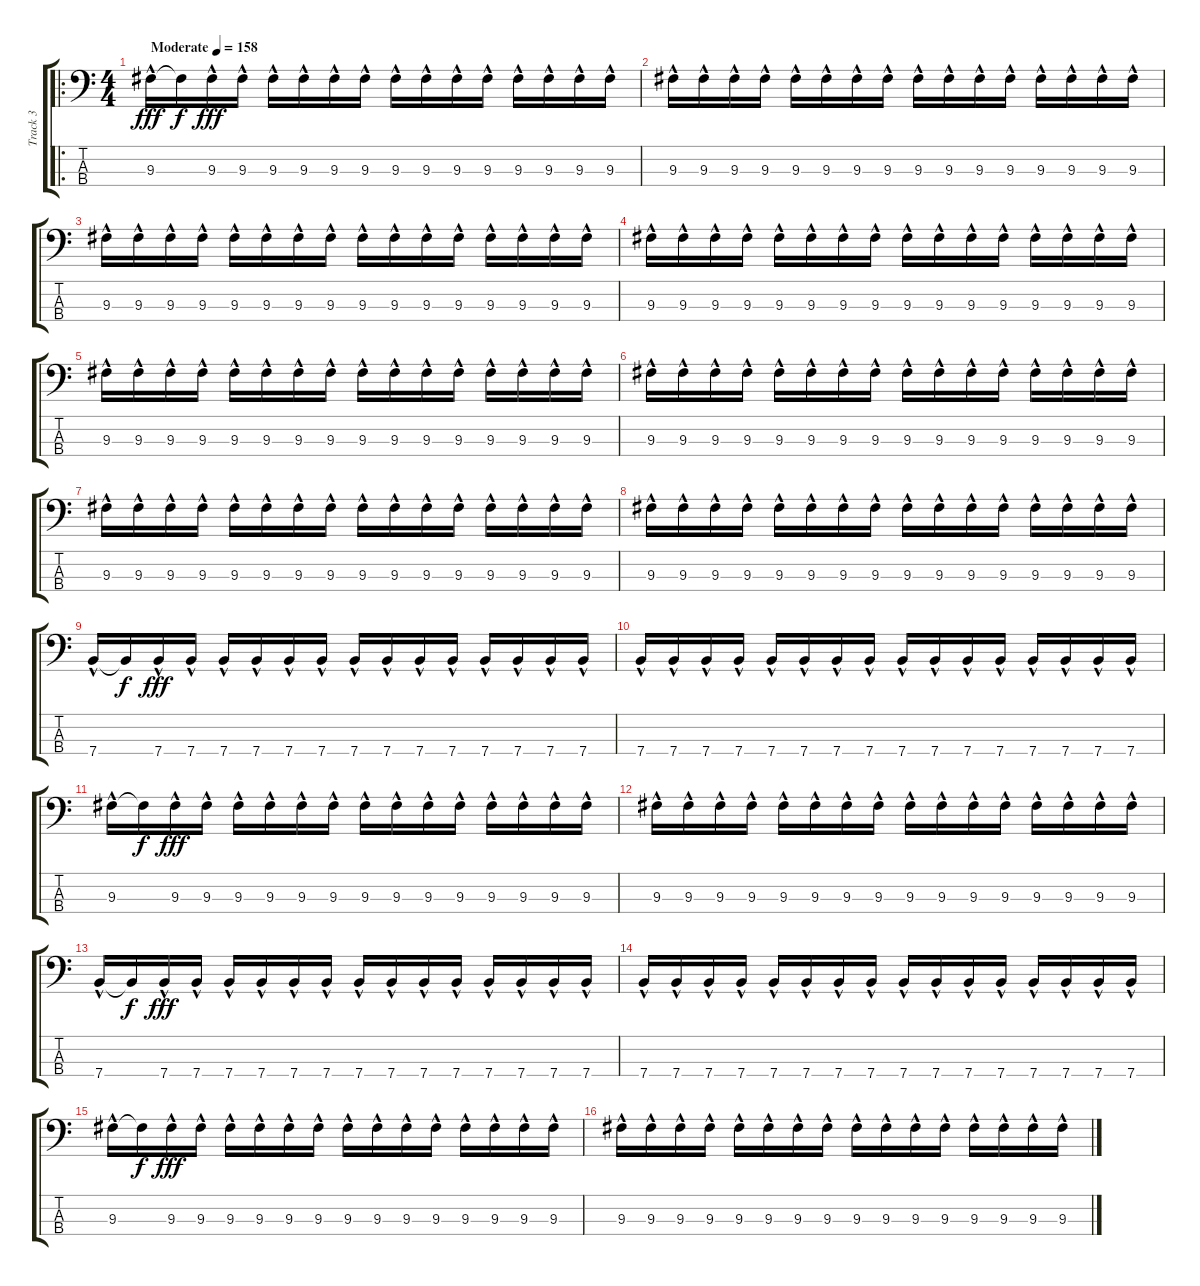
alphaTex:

\track ("Track 3" "Track 3") {instrument electricbasspick}
\staff {score tabs}
\tuning (G2 D2 A1 E1) {hide}
\ro
\ts (4 4)
\tempo (158 "Moderate")
\clef f4
\ks c
9.3{hac}.16{dy fff instrument electricbasspick} 9.3{t}.16{dy f} 9.3{hac}.16{dy fff} 9.3{hac}.16 9.3{hac}.16 9.3{hac}.16 9.3{hac}.16 9.3{hac}.16 9.3{hac}.16 9.3{hac}.16 9.3{hac}.16 9.3{hac}.16 9.3{hac}.16 9.3{hac}.16 9.3{hac}.16 9.3{hac}.16 |
9.3{hac}.16 9.3{hac}.16 9.3{hac}.16 9.3{hac}.16 9.3{hac}.16 9.3{hac}.16 9.3{hac}.16 9.3{hac}.16 9.3{hac}.16 9.3{hac}.16 9.3{hac}.16 9.3{hac}.16 9.3{hac}.16 9.3{hac}.16 9.3{hac}.16 9.3{hac}.16 |
9.3{hac}.16 9.3{hac}.16 9.3{hac}.16 9.3{hac}.16 9.3{hac}.16 9.3{hac}.16 9.3{hac}.16 9.3{hac}.16 9.3{hac}.16 9.3{hac}.16 9.3{hac}.16 9.3{hac}.16 9.3{hac}.16 9.3{hac}.16 9.3{hac}.16 9.3{hac}.16 |
9.3{hac}.16 9.3{hac}.16 9.3{hac}.16 9.3{hac}.16 9.3{hac}.16 9.3{hac}.16 9.3{hac}.16 9.3{hac}.16 9.3{hac}.16 9.3{hac}.16 9.3{hac}.16 9.3{hac}.16 9.3{hac}.16 9.3{hac}.16 9.3{hac}.16 9.3{hac}.16 |
9.3{hac}.16 9.3{hac}.16 9.3{hac}.16 9.3{hac}.16 9.3{hac}.16 9.3{hac}.16 9.3{hac}.16 9.3{hac}.16 9.3{hac}.16 9.3{hac}.16 9.3{hac}.16 9.3{hac}.16 9.3{hac}.16 9.3{hac}.16 9.3{hac}.16 9.3{hac}.16 |
9.3{hac}.16 9.3{hac}.16 9.3{hac}.16 9.3{hac}.16 9.3{hac}.16 9.3{hac}.16 9.3{hac}.16 9.3{hac}.16 9.3{hac}.16 9.3{hac}.16 9.3{hac}.16 9.3{hac}.16 9.3{hac}.16 9.3{hac}.16 9.3{hac}.16 9.3{hac}.16 |
9.3{hac}.16 9.3{hac}.16 9.3{hac}.16 9.3{hac}.16 9.3{hac}.16 9.3{hac}.16 9.3{hac}.16 9.3{hac}.16 9.3{hac}.16 9.3{hac}.16 9.3{hac}.16 9.3{hac}.16 9.3{hac}.16 9.3{hac}.16 9.3{hac}.16 9.3{hac}.16 |
9.3{hac}.16 9.3{hac}.16 9.3{hac}.16 9.3{hac}.16 9.3{hac}.16 9.3{hac}.16 9.3{hac}.16 9.3{hac}.16 9.3{hac}.16 9.3{hac}.16 9.3{hac}.16 9.3{hac}.16 9.3{hac}.16 9.3{hac}.16 9.3{hac}.16 9.3{hac}.16 |
7.4{hac}.16 7.4{t}.16{dy f} 7.4{hac}.16{dy fff} 7.4{hac}.16 7.4{hac}.16 7.4{hac}.16 7.4{hac}.16 7.4{hac}.16 7.4{hac}.16 7.4{hac}.16 7.4{hac}.16 7.4{hac}.16 7.4{hac}.16 7.4{hac}.16 7.4{hac}.16 7.4{hac}.16 |
7.4{hac}.16 7.4{hac}.16 7.4{hac}.16 7.4{hac}.16 7.4{hac}.16 7.4{hac}.16 7.4{hac}.16 7.4{hac}.16 7.4{hac}.16 7.4{hac}.16 7.4{hac}.16 7.4{hac}.16 7.4{hac}.16 7.4{hac}.16 7.4{hac}.16 7.4{hac}.16 |
9.3{hac}.16 9.3{t}.16{dy f} 9.3{hac}.16{dy fff} 9.3{hac}.16 9.3{hac}.16 9.3{hac}.16 9.3{hac}.16 9.3{hac}.16 9.3{hac}.16 9.3{hac}.16 9.3{hac}.16 9.3{hac}.16 9.3{hac}.16 9.3{hac}.16 9.3{hac}.16 9.3{hac}.16 |
9.3{hac}.16 9.3{hac}.16 9.3{hac}.16 9.3{hac}.16 9.3{hac}.16 9.3{hac}.16 9.3{hac}.16 9.3{hac}.16 9.3{hac}.16 9.3{hac}.16 9.3{hac}.16 9.3{hac}.16 9.3{hac}.16 9.3{hac}.16 9.3{hac}.16 9.3{hac}.16 |
7.4{hac}.16 7.4{t}.16{dy f} 7.4{hac}.16{dy fff} 7.4{hac}.16 7.4{hac}.16 7.4{hac}.16 7.4{hac}.16 7.4{hac}.16 7.4{hac}.16 7.4{hac}.16 7.4{hac}.16 7.4{hac}.16 7.4{hac}.16 7.4{hac}.16 7.4{hac}.16 7.4{hac}.16 |
7.4{hac}.16 7.4{hac}.16 7.4{hac}.16 7.4{hac}.16 7.4{hac}.16 7.4{hac}.16 7.4{hac}.16 7.4{hac}.16 7.4{hac}.16 7.4{hac}.16 7.4{hac}.16 7.4{hac}.16 7.4{hac}.16 7.4{hac}.16 7.4{hac}.16 7.4{hac}.16 |
9.3{hac}.16 9.3{t}.16{dy f} 9.3{hac}.16{dy fff} 9.3{hac}.16 9.3{hac}.16 9.3{hac}.16 9.3{hac}.16 9.3{hac}.16 9.3{hac}.16 9.3{hac}.16 9.3{hac}.16 9.3{hac}.16 9.3{hac}.16 9.3{hac}.16 9.3{hac}.16 9.3{hac}.16 |
9.3{hac}.16 9.3{hac}.16 9.3{hac}.16 9.3{hac}.16 9.3{hac}.16 9.3{hac}.16 9.3{hac}.16 9.3{hac}.16 9.3{hac}.16 9.3{hac}.16 9.3{hac}.16 9.3{hac}.16 9.3{hac}.16 9.3{hac}.16 9.3{hac}.16 9.3{hac}.16
